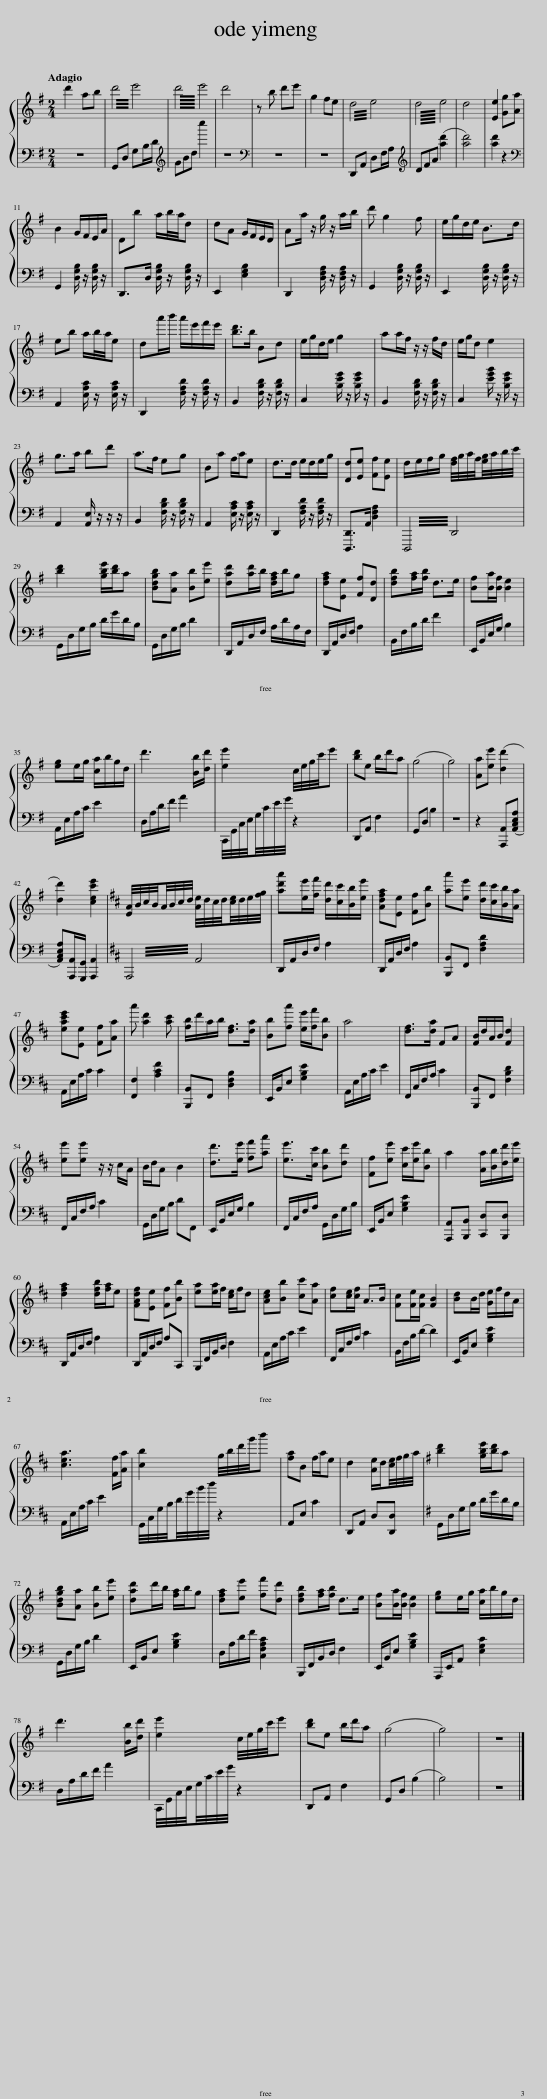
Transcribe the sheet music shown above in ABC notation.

X:1
%%score { 1 | 2 }
L:1/8
Q:1/4=71
M:2/4
I:linebreak $
K:G
V:1 treble
V:2 bass
V:1
 d'2 ab | !///-!d'2 e'2 | !////-!d'2 e'2 | d'4 | z b d'e' | %5
 g2 fe | !///-!d2 e2 | !////-!d2 e2 | d4 | [Ee]2 [Gg][Aa] |$ %10
 B2 G/F/E/A/ | Db a/b/4a/4d | dA G/F/E/D/ | Aa/ z/ g/ z/ a/b/ | d' g2 f | %15
 e/g/d/e/ B>d |$ eb a/b/4a/4e | da'/b'/ a'/e'/f'/e'/ | [bd']>b Bd | e/g/d/e/ g2 | %20
 aa/f/ z/ z/ f/d/ | e/g/d e2 |$ g>a bd' | a>f eg | Ba f/a/e | %25
 d>d e/d/e/g/ | [Dd][Ee] [Ff][Ee] | d/e/f/g/ [df]/4g/4a/4f/4[eg]/4a/4b/4c'/4 |$ [bd']2 [gbe']/[bd']/a | [Bdgb][Aa] [Bb][ee'] | %30
 [dad'][ad']/b/ [dfa]/b/g | [dfa][Ee] [Ff][Dd] | [dfb][fa]/[fb]/ d>e | [Bf][Ba]/[Bf]/ [Be]2 |$ [eg]e/g/ [ca]/b/g/d/ | %35
 d'3 [Bb]/[dd']/ | [ee']2 c/4e/4g/4c'/4e' | [bd']e b/d'/a | (g4 | g4) | %40
 [Aa][ee'] ([dd']2 |$ [dd']2) [cec'e']2 |[K:D] [EA]/4B/4c/4B/4A/4B/4c/4d/4 [Ae]/4d/4c/4d/4[ce]/4d/4e/4[fg]/4 | [ad'a'][ee']/[ff']/ [dd']/[cc']/[Bb]/[ee']/ | [Adfa][Ee] [Ff][Bb] | %45
 [aa'][ee'] [dd']/[cc']/[Bb]/[Aa]/ |$ [eac'e'][Ee] [Ff][Aa] | a' [ad']2 [ac'] | [fb]/d'/a/b/ [df]>[da] | [Bb][fa'] [ee']/[ff']/[Bb] | %50
 a4 | [df]>[da] FA | [FB]/d/A/B/ [Fd]2 |$ [ee'][ee'] z/ z/ c/A/ | B/d/A B2 | %55
 [dd']>[ee'] [ff'][aa'] | [ee']>[cc'] [Bb][dd'] | [Ff][ee'] [cc']/[ee']/[Bb] | a2 [Aa]/[Bb]/[dd']/[ee']/ |$ [dfa]2 [dfb]/[fa]/e | %60
 [FAdf][Ee] [Ff][Bb] | [ea][ea]/f/ [ce]/f/d | [Ace][Bb] [cc'][Aa] | [cf][ce]/[cf]/ A>B | [Fc][Fe]/[Fc]/ [FB]2 | %65
 [Bd]B/d/ [Ge]/f/d/A/ |$ [cea]3 [Ff]/[Aa]/ | [cb]2 g/4b/4d'/4g'/4b' | [fa]B f/a/e | d2 [Ae]/d/[ce]/4f/4g/4a/4 | %70
[K:G] [bd']2 [gbe']/[bd']/a |$ [Bdgb][Aa] [Bb][ee'] | [dad']d'/b/ [fa]/b/g | [dfa][ee'] [ff'][dd'] | [dfb][fa]/[fb]/ d>e | %75
 [Bf][Ba]/[Bf]/ [Be]2 | [eg]e/g/ [ca]/b/g/d/ |$ d'3 [Bb]/[dd']/ | [ee']2 c/4e/4g/4c'/4e' | [bd']e b/d'/a | %80
 (g4 | g4) | z4 |] %83
V:2
 z4 | G,,D, G,B,/D/ |[K:treble] (3GBd c''2 | z4 |[K:bass] z4 | %5
 z4 | D,,A,, D,F,/A,/ |[K:treble] (3DFA ([ad']2 | [ad']4) | [ad']2 z2 |$ %10
[K:bass] G,,2 [D,G,B,]/ z/ [D,G,B,]/ z/ | D,,>D, [D,G,B,]/ z/ [D,G,B,]/ z/ | E,,2 [E,G,B,]2 | D,,2 [D,F,A,]/ z/ [D,F,A,]/ z/ | G,,2 [D,G,B,]/ z/ [D,G,B,]/ z/ | %15
 E,,2 [D,G,B,]/ z/ [D,G,B,]/ z/ |$ A,,2 [E,A,C]/ z/ [E,A,C]/ z/ | D,,2 [F,A,D]/ z/ [F,A,D]/ z/ | B,,2 [F,B,D]/ z/ [F,B,D]/ z/ | C,2 [B,EG]/ z/ [B,EG]/ z/ | %20
 B,,2 [F,B,D]/ z/ [F,B,D]/ z/ | C,2 [EGB]/ z/ [B,EG]/ z/ |$ A,,2 [A,,E,]/ z/ z/ z/ | B,,2 [F,B,D]/ z/ [F,B,D]/ z/ | A,,2 [E,A,C]/ z/ [E,A,C]/ z/ | %25
 D,,2 [F,A,D]/ z/ [F,A,D]/ z/ | [D,,,D,,]>A,, [D,F,A,]2 | !///-!D,,,2 D,,2 |$ G,,/D,/G,/B,/ D/G/D/B,/ | G,,/D,/G,/B,/ D2 | %30
 D,,/A,,/D,/F,/ A,/D/A,/F,/ | D,,/A,,/D,/F,/ A,2 | B,,/F,/B,/D/ F2 | E,,/B,,/E,/G,/ B,2 |$ A,,/E,/A,/C/ E2 | %35
 D,/A,/D/F/ A2 | C,,/4G,,/4C,/4E,/4G,/4C/4E/4G/4 z2 | D,,A,, F,2 | G,,D, B,2 | z4 | %40
 z2 [A,,,A,,]([A,,C,E,A,] |$ [A,,C,E,A,])[A,,,A,,]/[G,,,G,,]/ [A,,,A,,]2 |[K:D] !///-!A,,,2 A,,2 | D,,/A,,/D,/F,/ A,2 | D,,/A,,/D,/F,/ A,2 | %45
 [B,,,B,,]F,, [F,A,D]2 |$ A,,/E,/A,/C/ C2 | [F,,F,]2 [A,CF]2 | [B,,,B,,]F,, [D,F,B,]2 | E,,/B,,/E, [G,B,E]2 | %50
 A,,/E,/A,/C/ E2 | F,,/C,/F,/A,/ C2 | [B,,,B,,]F,, [F,B,D]2 |$ F,,/C,/F,/A,/ C2 | G,,/D,/G,/B,/ DF,, | %55
 E,,/B,,/E,/G,/ B,2 | F,,/C,/F,/A,/ G,,/D,/G,/B,/ | E,,/B,,/E, [G,B,E]2 | [A,,,A,,][B,,,B,,] [C,,D,][B,,,D,] |$ D,,/A,,/D,/F,/ A,2 | %60
 D,,/A,,/D,/F,/ A,C,, | B,,,/F,,/B,,/D,/ F,2 | A,,/E,/A,/C/ E2 | F,,/C,/F,/A,/ C2 | B,,/F,/B,/(D/ D2) | %65
 E,,/B,,/E, [G,B,E]2 |$ A,,/E,/A,/C/ E2 | G,,/4C,/4G,/4B,/4D/4G/4B/4d/4 z2 | A,,E, C2 | D,,A,, D,[D,,D,] | %70
[K:G] G,,/D,/G,/B,/ D/G/D/B,/ |$ G,,/D,/G,/B,/ D2 | E,,/B,,/E, [G,B,E]2 | D,/A,/D/F/ [C,F,A,C]2 | B,,,/F,,/B,,/D,/ F,2 | %75
 E,,/B,,/E, [G,B,E]2 | A,,,/E,,/A,, [E,G,C]2 |$ D,/A,/D/F/ A2 | C,,/4G,,/4C,/4E,/4G,/4C/4E/4G/4 z2 | D,,A,, F,2 | %80
 G,,D, (B,2 | B,4) | z4 |] %83
